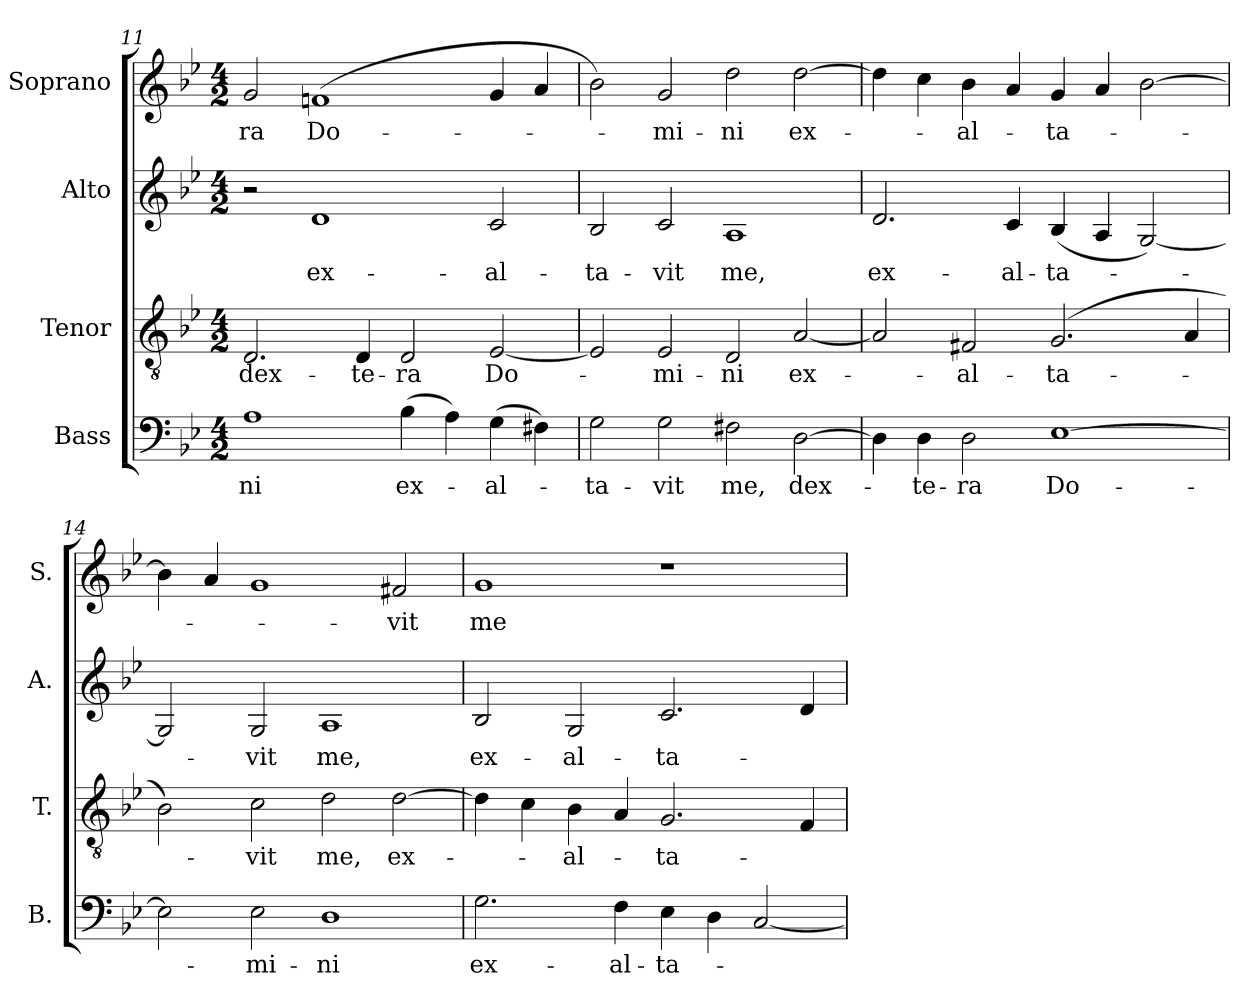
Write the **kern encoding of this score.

**kern	**text	**kern	**text	**kern	**text	**kern	**text
*part4	*part4	*part3	*part3	*part2	*part2	*part1	*part1
*staff4	*staff4	*staff3	*staff3	*staff2	*staff2	*staff1	*staff1
*I"Bass	*	*I"Tenor	*	*I"Alto	*	*I"Soprano	*
*I'B.	*	*I'T.	*	*I'A.	*	*I'S.	*
*clefF4	*	*clefGv2	*	*clefG2	*	*clefG2	*
*	*	*ITrd7c12	*	*	*	*	*
*k[b-e-]	*	*k[b-e-]	*	*k[b-e-]	*	*k[b-e-]	*
*B-:	*	*B-:	*	*B-:	*	*B-:	*
*M4/2	*	*M4/2	*	*M4/2	*	*M4/2	*
=11	=11	=11	=11	=11	=11	=11	=11
!	!LO:LY:b:color=#000000	!	!	!	!	!	!
!	!	!	!LO:LY:b:color=#000000	!	!	!	!
!	!	!	!	!	!	!	!LO:LY:b:color=#000000
1Ai	-ni	2.DDi/	dex-	2r	.	2gi/	-ra
!	!	!	!	!	!LO:LY:b:color=#000000	!	!
!	!	!	!	!	!	!	!LO:LY:b:color=#000000
.	.	.	.	1di	ex-	(1fni	Do-
!	!	!	!LO:LY:b:color=#000000	!	!	!	!
.	.	4DDi/	-te-	.	.	.	.
!	!LO:LY:b:color=#000000	!	!	!	!	!	!
!	!	!	!LO:LY:b:color=#000000	!	!	!	!
(4B-i\	ex-	2DDi/	-ra	.	.	.	.
4Ai\)	.	.	.	.	.	.	.
!	!LO:LY:b:color=#000000	!	!	!	!	!	!
!	!	!	!LO:LY:b:color=#000000	!	!	!	!
!	!	!	!	!	!LO:LY:b:color=#000000	!	!
(4Gi\	-al-	[<2EE-i/	Do-	2ci/	-al-	4gi/	.
4F#Xi\)	.	.	.	.	.	4ai/	.
=12	=12	=12	=12	=12	=12	=12	=12
!	!LO:LY:b:color=#000000	!	!	!	!	!	!
!	!	!	!	!	!LO:LY:b:color=#000000	!	!
2Gi\	-ta-	2EE-i/]	.	2B-i/	-ta-	2b-i\)	.
!	!LO:LY:b:color=#000000	!	!	!	!	!	!
!	!	!	!LO:LY:b:color=#000000	!	!	!	!
!	!	!	!	!	!LO:LY:b:color=#000000	!	!
!	!	!	!	!	!	!	!LO:LY:b:color=#000000
2Gi\	-vit	2EE-i/	-mi-	2ci/	-vit	2gi/	-mi-
!	!LO:LY:b:color=#000000	!	!	!	!	!	!
!	!	!	!LO:LY:b:color=#000000	!	!	!	!
!	!	!	!	!	!LO:LY:b:color=#000000	!	!
!	!	!	!	!	!	!	!LO:LY:b:color=#000000
2F#Xi\	me,	2DDi/	-ni	1Ai	me,	2ddi\	-ni
!	!LO:LY:b:color=#000000	!	!	!	!	!	!
!	!	!	!LO:LY:b:color=#000000	!	!	!	!
!	!	!	!	!	!	!	!LO:LY:b:color=#000000
[>2Di\	dex-	[<2AAi/	ex-	.	.	[>2ddi\	ex-
=13	=13	=13	=13	=13	=13	=13	=13
!	!	!	!	!	!LO:LY:b:color=#000000	!	!
4Di\]	.	2AAi/]	.	2.di/	ex-	4ddi\]	.
!	!LO:LY:b:color=#000000	!	!	!	!	!	!
4Di\	-te-	.	.	.	.	4cci\	.
!	!LO:LY:b:color=#000000	!	!	!	!	!	!
!	!	!	!LO:LY:b:color=#000000	!	!	!	!
!	!	!	!	!	!	!	!LO:LY:b:color=#000000
2Di\	-ra	2FF#Xi/	-al-	.	.	4b-i\	-al-
!	!	!	!	!	!LO:LY:b:color=#000000	!	!
.	.	.	.	4ci/	-al-	4ai/	.
!	!LO:LY:b:color=#000000	!	!	!	!	!	!
!	!	!	!LO:LY:b:color=#000000	!	!	!	!
!	!	!	!	!	!LO:LY:b:color=#000000	!	!
!	!	!	!	!	!	!	!LO:LY:b:color=#000000
[>1E-i	Do-	(2.GGi/	-ta-	(4B-i/	-ta-	4gi/	-ta-
.	.	.	.	4Ai/	.	4ai/	.
.	.	.	.	[<2Gi/)	.	[>2b-i\	.
.	.	4AAi/	.	.	.	.	.
=14	=14	=14	=14	=14	=14	=14	=14
2E-i\]	.	2BB-i\)	.	2Gi/]	.	4b-i\]	.
.	.	.	.	.	.	4ai/	.
!	!LO:LY:b:color=#000000	!	!	!	!	!	!
!	!	!	!LO:LY:b:color=#000000	!	!	!	!
!	!	!	!	!	!LO:LY:b:color=#000000	!	!
2E-i\	-mi-	2Ci\	-vit	2Gi/	-vit	1gi	.
!	!LO:LY:b:color=#000000	!	!	!	!	!	!
!	!	!	!LO:LY:b:color=#000000	!	!	!	!
!	!	!	!	!	!LO:LY:b:color=#000000	!	!
1Di	-ni	2Di\	me,	1Ai	me,	.	.
!	!	!	!LO:LY:b:color=#000000	!	!	!	!
!	!	!	!	!	!	!	!LO:LY:b:color=#000000
.	.	[>2Di\	ex-	.	.	2f#Xi/	-vit
!!LO:LB:g=z
=15	=15	=15	=15	=15	=15	=15	=15
!	!LO:LY:b:color=#000000	!	!	!	!	!	!
!	!	!	!	!	!LO:LY:b:color=#000000	!	!
!	!	!	!	!	!	!	!LO:LY:b:color=#000000
2.Gi\	ex-	4Di\]	.	2B-i/	ex-	1gi	me
.	.	4Ci\	.	.	.	.	.
!	!	!	!LO:LY:b:color=#000000	!	!	!	!
!	!	!	!	!	!LO:LY:b:color=#000000	!	!
.	.	4BB-i\	-al-	2Gi/	-al-	.	.
!	!LO:LY:b:color=#000000	!	!	!	!	!	!
4Fi\	-al-	4AAi/	.	.	.	.	.
!	!LO:LY:b:color=#000000	!	!	!	!	!	!
!	!	!	!LO:LY:b:color=#000000	!	!	!	!
!	!	!	!	!	!LO:LY:b:color=#000000	!	!
4E-i\	-ta-	2.GGi/	-ta-	2.ci/	-ta-	1r	.
4Di\	.	.	.	.	.	.	.
[<2Ci/	.	.	.	.	.	.	.
.	.	4FFi/	.	4di/	.	.	.
=	=	=	=	=	=	=	=
*-	*-	*-	*-	*-	*-	*-	*-
